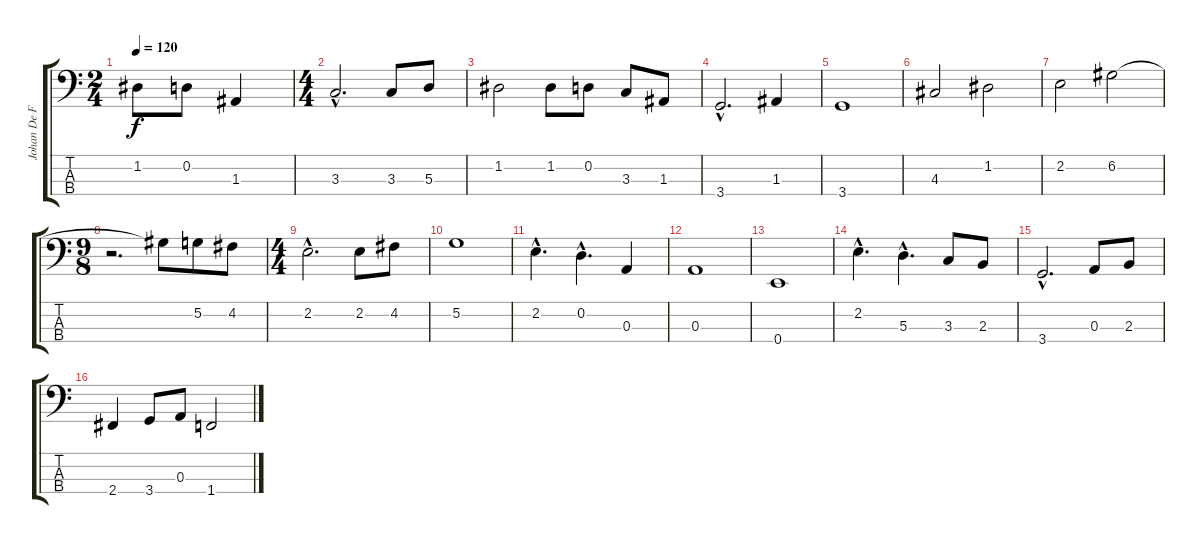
\track ("Johan De Farfalla" "Johan De F") {instrument electricbassfinger}
\staff {score tabs}
\tuning (G2 D2 A1 E1) {hide}
\ts (2 4)
\tempo 120
\clef f4
\ks c
1.2.8{dy f instrument electricbassfinger} 0.2.8 1.3.4 |
\ts (4 4)
3.3{hac}.2{d} 3.3.8 5.3.8 |
1.2.2 1.2.8 0.2.8 3.3.8 1.3.8 |
3.4{hac}.2{d} 1.3.4 |
3.4.1 |
4.3.2 1.2.2 |
2.2.2 6.2.2 |
\ts (9 8)
r.2{d} 6.2{t}.8 5.2.8 4.2.8 |
\ts (4 4)
2.2{hac}.2{d} 2.2.8 4.2.8 |
5.2.1 |
2.2{hac}.4{d} 0.2{hac}.4{d} 0.3.4 |
0.3.1 |
0.4.1 |
2.2{hac}.4{d} 5.3{hac}.4{d} 3.3.8 2.3.8 |
3.4{hac}.2{d} 0.3.8 2.3.8 |
2.4.4 3.4.8 0.3.8 1.4.2
